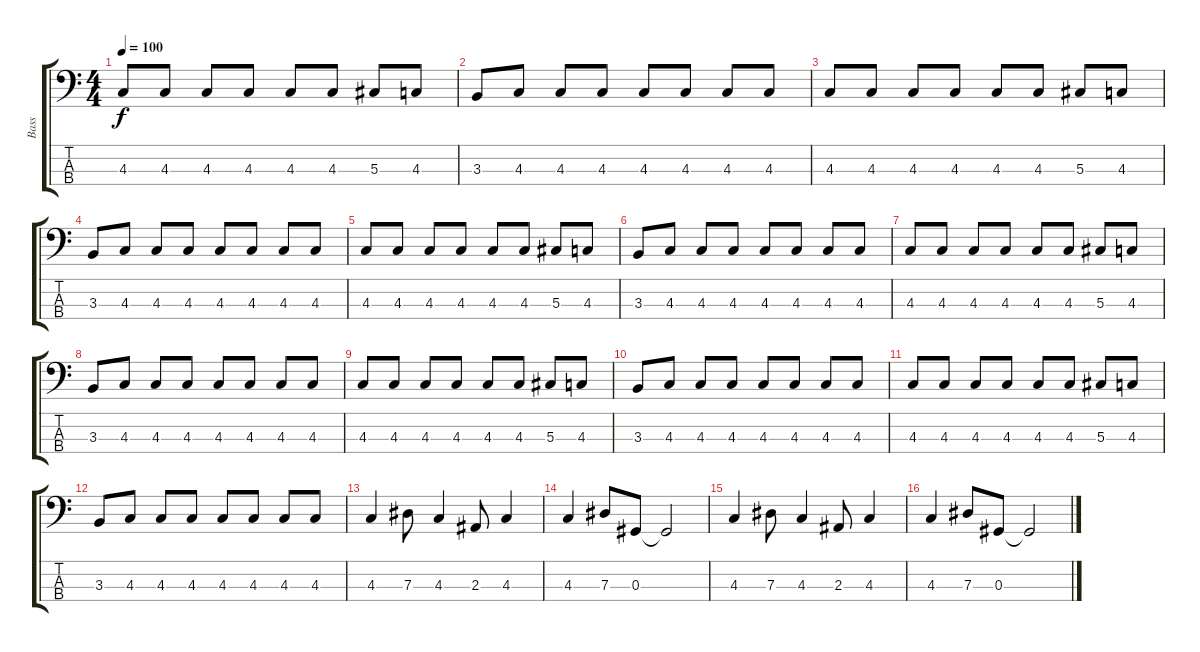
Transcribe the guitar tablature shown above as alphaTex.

\track ("Bass" "Bass") {instrument electricbasspick}
\staff {score tabs}
\tuning (Gb2 Db2 Ab1 Eb1) {hide}
\ts (4 4)
\tempo 100
\clef f4
\ks c
4.3.8{dy f} 4.3.8 4.3.8 4.3.8 4.3.8 4.3.8 5.3.8 4.3.8 |
3.3.8 4.3.8 4.3.8 4.3.8 4.3.8 4.3.8 4.3.8 4.3.8 |
4.3.8 4.3.8 4.3.8 4.3.8 4.3.8 4.3.8 5.3.8 4.3.8 |
3.3.8 4.3.8 4.3.8 4.3.8 4.3.8 4.3.8 4.3.8 4.3.8 |
4.3.8 4.3.8 4.3.8 4.3.8 4.3.8 4.3.8 5.3.8 4.3.8 |
3.3.8 4.3.8 4.3.8 4.3.8 4.3.8 4.3.8 4.3.8 4.3.8 |
4.3.8 4.3.8 4.3.8 4.3.8 4.3.8 4.3.8 5.3.8 4.3.8 |
3.3.8 4.3.8 4.3.8 4.3.8 4.3.8 4.3.8 4.3.8 4.3.8 |
4.3.8 4.3.8 4.3.8 4.3.8 4.3.8 4.3.8 5.3.8 4.3.8 |
3.3.8 4.3.8 4.3.8 4.3.8 4.3.8 4.3.8 4.3.8 4.3.8 |
4.3.8 4.3.8 4.3.8 4.3.8 4.3.8 4.3.8 5.3.8 4.3.8 |
3.3.8 4.3.8 4.3.8 4.3.8 4.3.8 4.3.8 4.3.8 4.3.8 |
4.3.4 7.3.8 4.3.4 2.3.8 4.3.4 |
4.3.4 7.3.8 0.3.8 0.3{t}.2 |
4.3.4 7.3.8 4.3.4 2.3.8 4.3.4 |
4.3.4 7.3.8 0.3.8 0.3{t}.2
